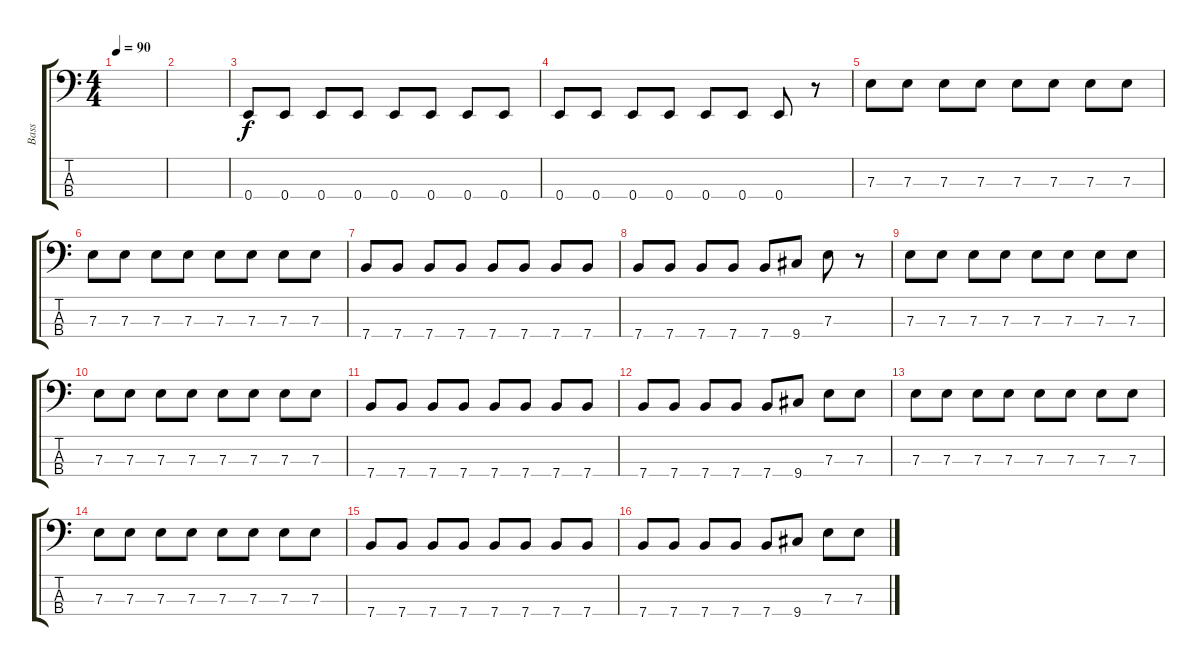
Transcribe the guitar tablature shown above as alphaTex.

\track ("Bass" "Bass") {instrument electricbassfinger}
\staff {score tabs}
\tuning (G2 D2 A1 E1) {hide}
\ts (4 4)
\tempo 90
\clef f4
\ks c
|
|
0.4.8 0.4.8 0.4.8 0.4.8 0.4.8 0.4.8 0.4.8 0.4.8 |
0.4.8 0.4.8 0.4.8 0.4.8 0.4.8 0.4.8 0.4.8 r.8 |
7.3.8 7.3.8 7.3.8 7.3.8 7.3.8 7.3.8 7.3.8 7.3.8 |
7.3.8 7.3.8 7.3.8 7.3.8 7.3.8 7.3.8 7.3.8 7.3.8 |
7.4.8 7.4.8 7.4.8 7.4.8 7.4.8 7.4.8 7.4.8 7.4.8 |
7.4.8 7.4.8 7.4.8 7.4.8 7.4.8 9.4.8 7.3.8 r.8 |
7.3.8 7.3.8 7.3.8 7.3.8 7.3.8 7.3.8 7.3.8 7.3.8 |
7.3.8 7.3.8 7.3.8 7.3.8 7.3.8 7.3.8 7.3.8 7.3.8 |
7.4.8 7.4.8 7.4.8 7.4.8 7.4.8 7.4.8 7.4.8 7.4.8 |
7.4.8 7.4.8 7.4.8 7.4.8 7.4.8 9.4.8 7.3.8 7.3.8 |
7.3.8 7.3.8 7.3.8 7.3.8 7.3.8 7.3.8 7.3.8 7.3.8 |
7.3.8 7.3.8 7.3.8 7.3.8 7.3.8 7.3.8 7.3.8 7.3.8 |
7.4.8 7.4.8 7.4.8 7.4.8 7.4.8 7.4.8 7.4.8 7.4.8 |
7.4.8 7.4.8 7.4.8 7.4.8 7.4.8 9.4.8 7.3.8 7.3.8
